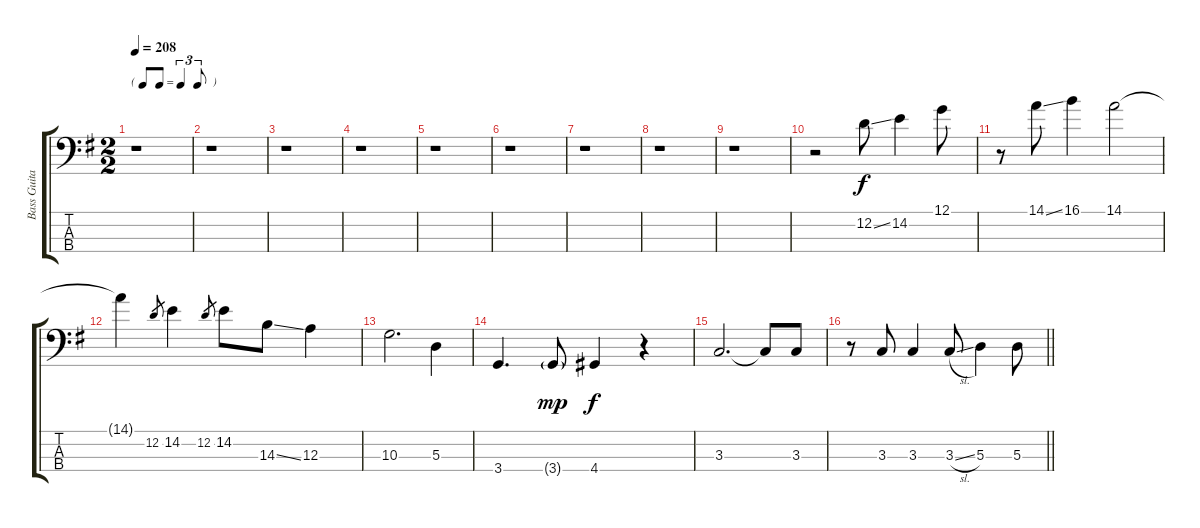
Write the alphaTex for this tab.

\track ("Bass Guitar" "Bass Guita") {instrument electricbasspick}
\staff {score tabs}
\tuning (G2 D2 A1 E1) {hide}
\ts (2 2)
\tf triplet8th
\tempo 208
\clef f4
\ks g
r.1{dy f instrument electricbasspick} |
r.1 |
r.1 |
r.1 |
r.1 |
r.1 |
r.1 |
r.1 |
r.1 |
r.2 12.2{ss}.8 14.2.4 12.1.8 |
r.8 14.1{ss}.8 16.1.4 14.1.2 |
14.1{t}.4 12.2.8{gr} 14.2.4 12.2.8{gr} 14.2.8 14.3{ss}.8 12.3.4 |
10.3.2{d} 5.3.4 |
3.4.4{d} 3.4{g}.8{dy mp} 4.4.4{dy f} r.4 |
3.3.2{d} 3.3{t}.8 3.3.8 |
\barLineRight lightlight
r.8 3.3.8 3.3.4 3.3{sl}.8 5.3.4 5.3.8
